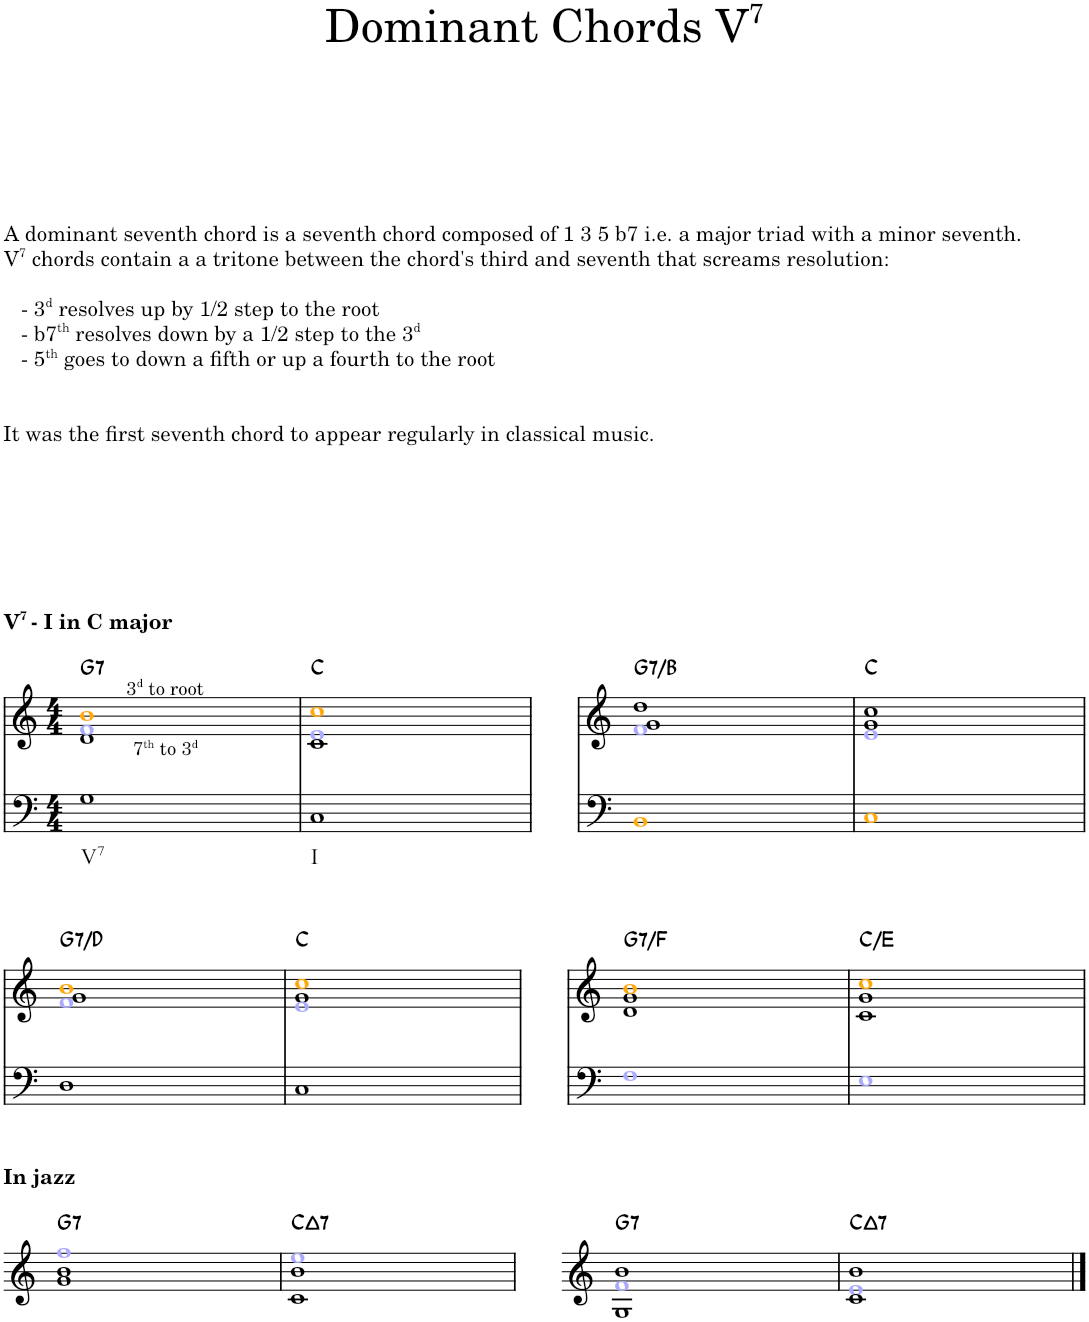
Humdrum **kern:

**kern	**kern	**harte
*part1	*part1	*part1
*staff2	*staff1	*
*I"Piano	*	*
*I'Pno.	*	*
*clefF4	*clefG2	*
*k[]	*k[]	*
*M4/4	*M4/4	*
=1	=1	=1
!	!LO:TX:a:t=A dominant seventh chord is a seventh chord composed of 1 3 5 b7 i.e. a major triad with a minor seventh.	!
!	!LO:TX:a:t=V	!
!	!LO:TX:a:t=7	!
!	!LO:TX:a:t=chords contain a a tritone between the chord's third and seventh that screams resolution&colon;	!
!	!LO:TX:a:t=- 3	!
!	!LO:TX:a:t=d	!
!	!LO:TX:a:t=resolves up by 1/2 step to the root	!
!	!LO:TX:a:t=- b7	!
!	!LO:TX:a:t=th	!
!	!LO:TX:a:t=resolves down by a 1/2 step to the 3	!
!	!LO:TX:a:t=d	!
!	!LO:TX:a:t=- 5	!
!	!LO:TX:a:t=th	!
!	!LO:TX:a:t=goes to down a fifth or up a fourth to the root	!
!	!LO:TX:a:t=It was the first seventh chord to appear regularly in classical music.	!
!	!LO:TX:a:B:t=V	!
!	!LO:TX:a:t=7	!
!	!LO:TX:a:t=- I in C major	!
!	!LO:TX:a:t=3	!
!	!LO:TX:a:t=d	!
!	!LO:TX:a:t=to root	!
!	!LO:TX:b:t=7	!
!	!LO:TX:b:t=th	!
!	!LO:TX:b:t=to 3	!
!	!LO:TX:b:t=d	!
!LO:TX:a:t=A dominant seventh chord is a seventh chord composed of 1 3 5 b7 i.e. a major triad with a minor seventh.	!	!
!LO:TX:a:t=V	!	!
!LO:TX:a:t=7	!	!
!LO:TX:a:t=chords contain a a tritone between the chord's third and seventh that screams resolution&colon;	!	!
!LO:TX:a:t=- 3	!	!
!LO:TX:a:t=d	!	!
!LO:TX:a:t=resolves up by 1/2 step to the root	!	!
!LO:TX:a:t=- b7	!	!
!LO:TX:a:t=th	!	!
!LO:TX:a:t=resolves down by a 1/2 step to the 3	!	!
!LO:TX:a:t=d	!	!
!LO:TX:a:t=- 5	!	!
!LO:TX:a:t=th	!	!
!LO:TX:a:t=goes to down a fifth or up a fourth to the root	!	!
!LO:TX:a:t=It was the first seventh chord to appear regularly in classical music.	!	!
!LO:TX:a:B:t=V	!	!
!LO:TX:a:t=7	!	!
!LO:TX:a:t=- I in C major	!	!LO:H:kt=7
1G	1d 1fi 1bj	G:7
=2	=2	=2
1C	1c 1ei 1ccj	C:maj
=3	=3	=3
!	!	!LO:H:kt=7
1BBj	1fi 1g 1dd	G:7/3
=4	=4	=4
1Cj	1ei 1g 1cc	C:maj
!!LO:LB:g=z
=5	=5	=5
!	!	!LO:H:kt=7
1D	1fi 1g 1bj	G:7/5
=6	=6	=6
1C	1ei 1g 1ccj	C:maj
=7	=7	=7
!	!	!LO:H:kt=7
1Fi	1d 1g 1bj	G:7/b7
=8	=8	=8
1Ei	1c 1g 1ccj	C:maj/3
!!LO:LB:g=z
=9	=9	=9
!	!LO:TX:a:B:t=In jazz	!
!LO:TX:a:B:t=In jazz	!	!LO:H:kt=7
1r	1g 1b 1ffi	G:7
=10	=10	=10
!	!	!LO:H:kt=7
1r	1c 1b 1eei	C:maj7
=11	=11	=11
!	!	!LO:H:kt=7
1r	1G 1fi 1b	G:7
=12	=12	=12
!	!	!LO:H:kt=7
1r	1c 1ei 1b	C:maj7
==	==	==
*-	*-	*-
